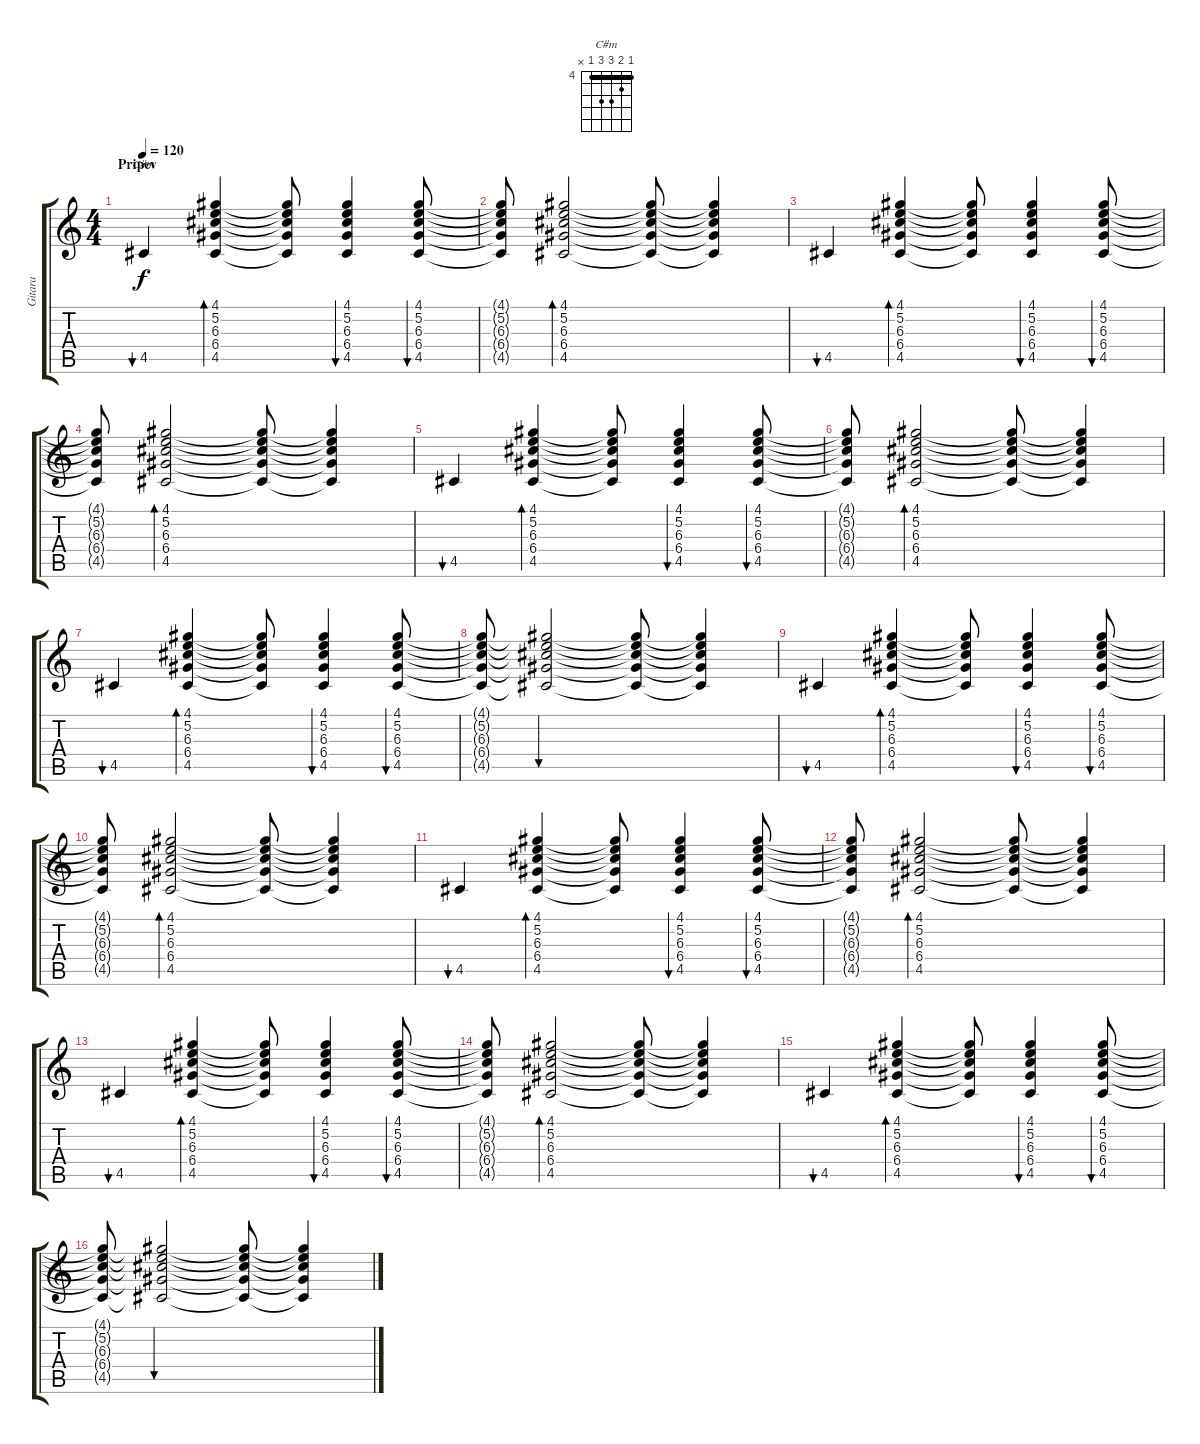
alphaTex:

\track ("Gitara" "Gitara") {instrument electricguitarjazz}
\staff {score tabs}
\tuning (E4 B3 G3 D3 A2 E2) {hide}
\chord ("C#m" 4 5 6 6 4 x) {firstfret 4 barre 4}
\ts (4 4)
\section ("" "Pripev")
\tempo 120
\clef g2
\ks c
4.5.4{bu 120 ch "C#m" dy f} (4.1 5.2 6.3 6.4 4.5).4{bd 120} (4.1{t} 5.2{t} 6.3{t} 6.4{t} 4.5{t}).8 (4.1 5.2 6.3 6.4 4.5).4{bu 60} (4.1 5.2 6.3 6.4 4.5).8{bu 60} |
(4.1{t} 5.2{t} 6.3{t} 6.4{t} 4.5{t}).8 (4.1 5.2 6.3 6.4 4.5).2{bd 60} (4.1{t} 5.2{t} 6.3{t} 6.4{t} 4.5{t}).8 (4.1{t} 5.2{t} 6.3{t} 6.4{t} 4.5{t}).4 |
4.5.4{bu 120} (4.1 5.2 6.3 6.4 4.5).4{bd 120} (4.1{t} 5.2{t} 6.3{t} 6.4{t} 4.5{t}).8 (4.1 5.2 6.3 6.4 4.5).4{bu 60} (4.1 5.2 6.3 6.4 4.5).8{bu 60} |
(4.1{t} 5.2{t} 6.3{t} 6.4{t} 4.5{t}).8 (4.1 5.2 6.3 6.4 4.5).2{bd 60} (4.1{t} 5.2{t} 6.3{t} 6.4{t} 4.5{t}).8 (4.1{t} 5.2{t} 6.3{t} 6.4{t} 4.5{t}).4 |
4.5.4{bu 120} (4.1 5.2 6.3 6.4 4.5).4{bd 120} (4.1{t} 5.2{t} 6.3{t} 6.4{t} 4.5{t}).8 (4.1 5.2 6.3 6.4 4.5).4{bu 60} (4.1 5.2 6.3 6.4 4.5).8{bu 60} |
(4.1{t} 5.2{t} 6.3{t} 6.4{t} 4.5{t}).8 (4.1 5.2 6.3 6.4 4.5).2{bd 60} (4.1{t} 5.2{t} 6.3{t} 6.4{t} 4.5{t}).8 (4.1{t} 5.2{t} 6.3{t} 6.4{t} 4.5{t}).4 |
4.5.4{bu 120} (4.1 5.2 6.3 6.4 4.5).4{bd 120} (4.1{t} 5.2{t} 6.3{t} 6.4{t} 4.5{t}).8 (4.1 5.2 6.3 6.4 4.5).4{bu 60} (4.1 5.2 6.3 6.4 4.5).8{bu 60} |
(4.1{t} 5.2{t} 6.3{t} 6.4{t} 4.5{t}).8 (4.1{t} 5.2{t} 6.3{t} 6.4{t} 4.5{t}).2{bu 60} (4.1{t} 5.2{t} 6.3{t} 6.4{t} 4.5{t}).8 (4.1{t} 5.2{t} 6.3{t} 6.4{t} 4.5{t}).4 |
4.5.4{bu 120} (4.1 5.2 6.3 6.4 4.5).4{bd 120} (4.1{t} 5.2{t} 6.3{t} 6.4{t} 4.5{t}).8 (4.1 5.2 6.3 6.4 4.5).4{bu 60} (4.1 5.2 6.3 6.4 4.5).8{bu 60} |
(4.1{t} 5.2{t} 6.3{t} 6.4{t} 4.5{t}).8 (4.1 5.2 6.3 6.4 4.5).2{bd 60} (4.1{t} 5.2{t} 6.3{t} 6.4{t} 4.5{t}).8 (4.1{t} 5.2{t} 6.3{t} 6.4{t} 4.5{t}).4 |
4.5.4{bu 120} (4.1 5.2 6.3 6.4 4.5).4{bd 120} (4.1{t} 5.2{t} 6.3{t} 6.4{t} 4.5{t}).8 (4.1 5.2 6.3 6.4 4.5).4{bu 60} (4.1 5.2 6.3 6.4 4.5).8{bu 60} |
(4.1{t} 5.2{t} 6.3{t} 6.4{t} 4.5{t}).8 (4.1 5.2 6.3 6.4 4.5).2{bd 60} (4.1{t} 5.2{t} 6.3{t} 6.4{t} 4.5{t}).8 (4.1{t} 5.2{t} 6.3{t} 6.4{t} 4.5{t}).4 |
4.5.4{bu 120} (4.1 5.2 6.3 6.4 4.5).4{bd 120} (4.1{t} 5.2{t} 6.3{t} 6.4{t} 4.5{t}).8 (4.1 5.2 6.3 6.4 4.5).4{bu 60} (4.1 5.2 6.3 6.4 4.5).8{bu 60} |
(4.1{t} 5.2{t} 6.3{t} 6.4{t} 4.5{t}).8 (4.1 5.2 6.3 6.4 4.5).2{bd 60} (4.1{t} 5.2{t} 6.3{t} 6.4{t} 4.5{t}).8 (4.1{t} 5.2{t} 6.3{t} 6.4{t} 4.5{t}).4 |
4.5.4{bu 120} (4.1 5.2 6.3 6.4 4.5).4{bd 120} (4.1{t} 5.2{t} 6.3{t} 6.4{t} 4.5{t}).8 (4.1 5.2 6.3 6.4 4.5).4{bu 60} (4.1 5.2 6.3 6.4 4.5).8{bu 60} |
(4.1{t} 5.2{t} 6.3{t} 6.4{t} 4.5{t}).8 (4.1{t} 5.2{t} 6.3{t} 6.4{t} 4.5{t}).2{bu 60} (4.1{t} 5.2{t} 6.3{t} 6.4{t} 4.5{t}).8 (4.1{t} 5.2{t} 6.3{t} 6.4{t} 4.5{t}).4
